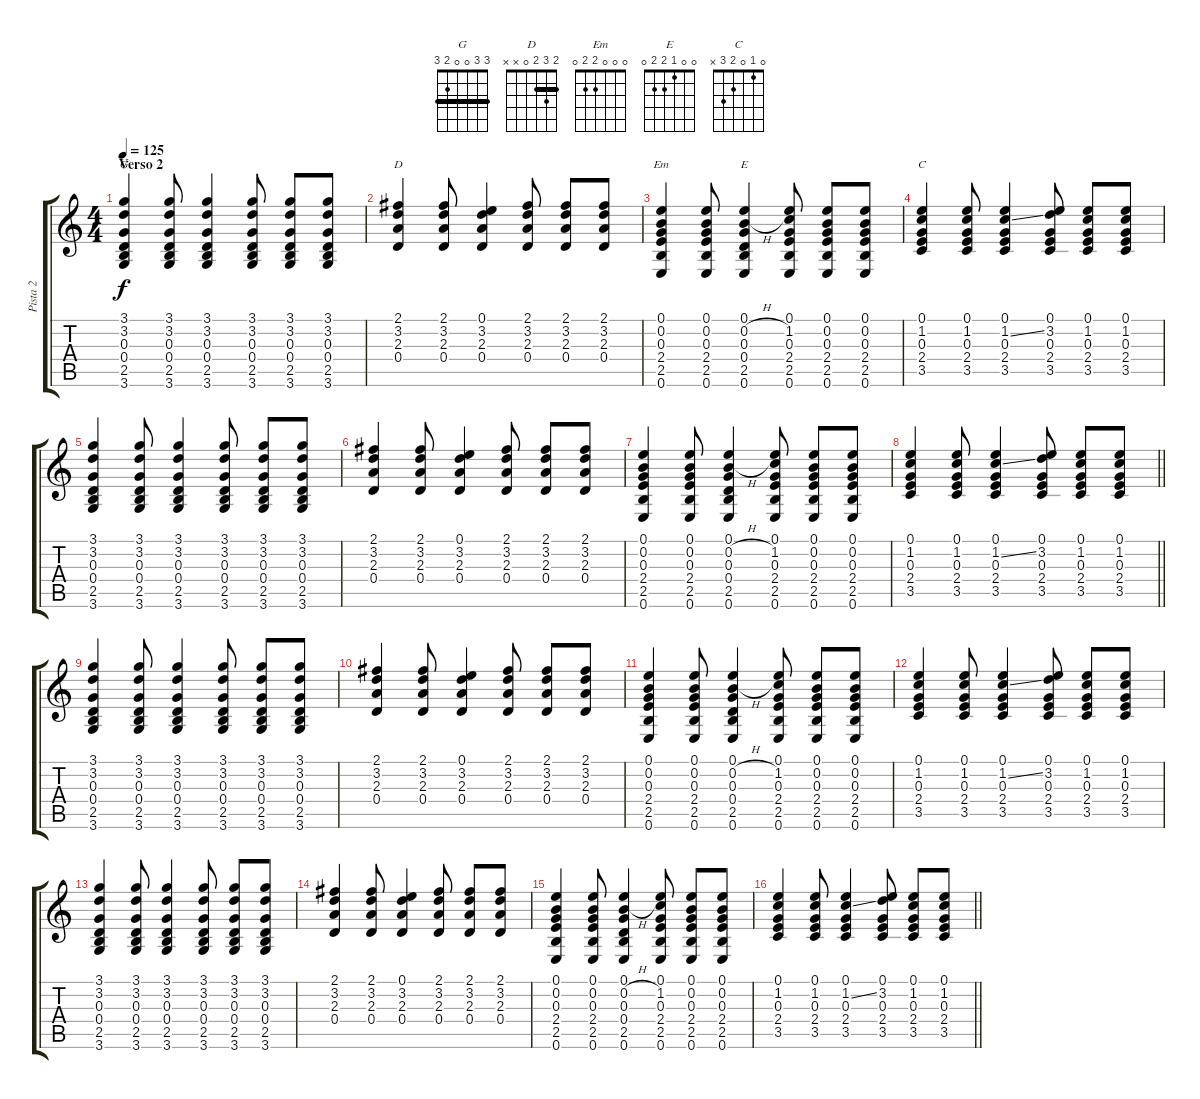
\track ("Pista 2" "Pista 2") {instrument acousticguitarsteel}
\staff {score tabs}
\tuning (E4 B3 G3 D3 A2 E2) {hide}
\chord ("G" 3 3 0 0 2 3) {barre 3}
\chord ("D" 2 3 2 0 x x) {barre 2}
\chord ("Em" 0 0 0 2 2 0)
\chord ("E" 0 0 1 2 2 0)
\chord ("C" 0 1 0 2 3 x)
\ts (4 4)
\section ("" "Verso 2")
\tempo 125
\clef g2
\ks c
(3.1 3.2 0.3 0.4 2.5 3.6).4{ch "G" dy f} (3.1 3.2 0.3 0.4 2.5 3.6).8 (3.1 3.2 0.3 0.4 2.5 3.6).4 (3.1 3.2 0.3 0.4 2.5 3.6).8 (3.1 3.2 0.3 0.4 2.5 3.6).8 (3.1 3.2 0.3 0.4 2.5 3.6).8 |
(2.1 3.2 2.3 0.4).4{ch "D"} (2.1 3.2 2.3 0.4).8 (0.1 3.2 2.3 0.4).4 (2.1 3.2 2.3 0.4).8 (2.1 3.2 2.3 0.4).8 (2.1 3.2 2.3 0.4).8 |
(0.1 0.2 0.3 2.4 2.5 0.6).4{ch "Em"} (0.1 0.2 0.3 2.4 2.5 0.6).8 (0.1 0.2{h} 0.3 0.4 2.5 0.6).4{ch "E"} (0.1 1.2 0.3 2.4 2.5 0.6).8 (0.1 0.2 0.3 2.4 2.5 0.6).8 (0.1 0.2 0.3 2.4 2.5 0.6).8 |
(0.1 1.2 0.3 2.4 3.5).4{ch "C"} (0.1 1.2 0.3 2.4 3.5).8 (0.1 1.2{ss} 0.3 2.4 3.5).4 (0.1 3.2 0.3 2.4 3.5).8 (0.1 1.2 0.3 2.4 3.5).8 (0.1 1.2 0.3 2.4 3.5).8 |
(3.1 3.2 0.3 0.4 2.5 3.6).4 (3.1 3.2 0.3 0.4 2.5 3.6).8 (3.1 3.2 0.3 0.4 2.5 3.6).4 (3.1 3.2 0.3 0.4 2.5 3.6).8 (3.1 3.2 0.3 0.4 2.5 3.6).8 (3.1 3.2 0.3 0.4 2.5 3.6).8 |
(2.1 3.2 2.3 0.4).4 (2.1 3.2 2.3 0.4).8 (0.1 3.2 2.3 0.4).4 (2.1 3.2 2.3 0.4).8 (2.1 3.2 2.3 0.4).8 (2.1 3.2 2.3 0.4).8 |
(0.1 0.2 0.3 2.4 2.5 0.6).4 (0.1 0.2 0.3 2.4 2.5 0.6).8 (0.1 0.2{h} 0.3 0.4 2.5 0.6).4 (0.1 1.2 0.3 2.4 2.5 0.6).8 (0.1 0.2 0.3 2.4 2.5 0.6).8 (0.1 0.2 0.3 2.4 2.5 0.6).8 |
\barLineRight lightlight
(0.1 1.2 0.3 2.4 3.5).4 (0.1 1.2 0.3 2.4 3.5).8 (0.1 1.2{ss} 0.3 2.4 3.5).4 (0.1 3.2 0.3 2.4 3.5).8 (0.1 1.2 0.3 2.4 3.5).8 (0.1 1.2 0.3 2.4 3.5).8 |
(3.1 3.2 0.3 0.4 2.5 3.6).4 (3.1 3.2 0.3 0.4 2.5 3.6).8 (3.1 3.2 0.3 0.4 2.5 3.6).4 (3.1 3.2 0.3 0.4 2.5 3.6).8 (3.1 3.2 0.3 0.4 2.5 3.6).8 (3.1 3.2 0.3 0.4 2.5 3.6).8 |
(2.1 3.2 2.3 0.4).4 (2.1 3.2 2.3 0.4).8 (0.1 3.2 2.3 0.4).4 (2.1 3.2 2.3 0.4).8 (2.1 3.2 2.3 0.4).8 (2.1 3.2 2.3 0.4).8 |
(0.1 0.2 0.3 2.4 2.5 0.6).4 (0.1 0.2 0.3 2.4 2.5 0.6).8 (0.1 0.2{h} 0.3 0.4 2.5 0.6).4 (0.1 1.2 0.3 2.4 2.5 0.6).8 (0.1 0.2 0.3 2.4 2.5 0.6).8 (0.1 0.2 0.3 2.4 2.5 0.6).8 |
(0.1 1.2 0.3 2.4 3.5).4 (0.1 1.2 0.3 2.4 3.5).8 (0.1 1.2{ss} 0.3 2.4 3.5).4 (0.1 3.2 0.3 2.4 3.5).8 (0.1 1.2 0.3 2.4 3.5).8 (0.1 1.2 0.3 2.4 3.5).8 |
(3.1 3.2 0.3 0.4 2.5 3.6).4 (3.1 3.2 0.3 0.4 2.5 3.6).8 (3.1 3.2 0.3 0.4 2.5 3.6).4 (3.1 3.2 0.3 0.4 2.5 3.6).8 (3.1 3.2 0.3 0.4 2.5 3.6).8 (3.1 3.2 0.3 0.4 2.5 3.6).8 |
(2.1 3.2 2.3 0.4).4 (2.1 3.2 2.3 0.4).8 (0.1 3.2 2.3 0.4).4 (2.1 3.2 2.3 0.4).8 (2.1 3.2 2.3 0.4).8 (2.1 3.2 2.3 0.4).8 |
(0.1 0.2 0.3 2.4 2.5 0.6).4 (0.1 0.2 0.3 2.4 2.5 0.6).8 (0.1 0.2{h} 0.3 0.4 2.5 0.6).4 (0.1 1.2 0.3 2.4 2.5 0.6).8 (0.1 0.2 0.3 2.4 2.5 0.6).8 (0.1 0.2 0.3 2.4 2.5 0.6).8 |
\barLineRight lightlight
(0.1 1.2 0.3 2.4 3.5).4 (0.1 1.2 0.3 2.4 3.5).8 (0.1 1.2{ss} 0.3 2.4 3.5).4 (0.1 3.2 0.3 2.4 3.5).8 (0.1 1.2 0.3 2.4 3.5).8 (0.1 1.2 0.3 2.4 3.5).8
